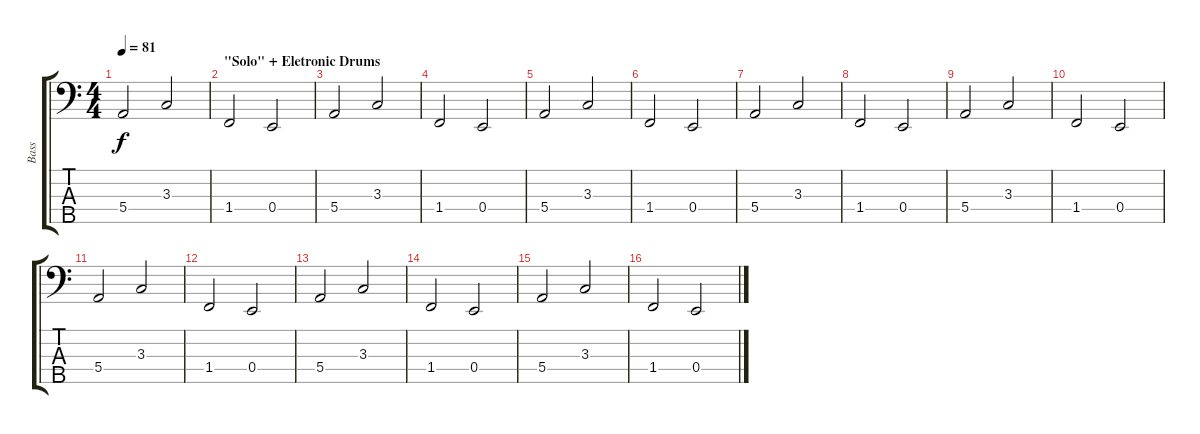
\track ("Bass" "Bass") {instrument electricbassfinger}
\staff {score tabs}
\tuning (G2 D2 A1 E1 B0) {hide}
\ts (4 4)
\tempo 81
\clef f4
\ks c
5.4.2{dy f} 3.3.2 |
\section ("" "\"Solo\" + Eletronic Drums")
1.4.2 0.4.2 |
5.4.2 3.3.2 |
1.4.2 0.4.2 |
5.4.2 3.3.2 |
1.4.2 0.4.2 |
5.4.2 3.3.2 |
1.4.2 0.4.2 |
5.4.2 3.3.2 |
1.4.2 0.4.2 |
5.4.2 3.3.2 |
1.4.2 0.4.2 |
5.4.2 3.3.2 |
1.4.2 0.4.2 |
5.4.2 3.3.2 |
1.4.2 0.4.2
